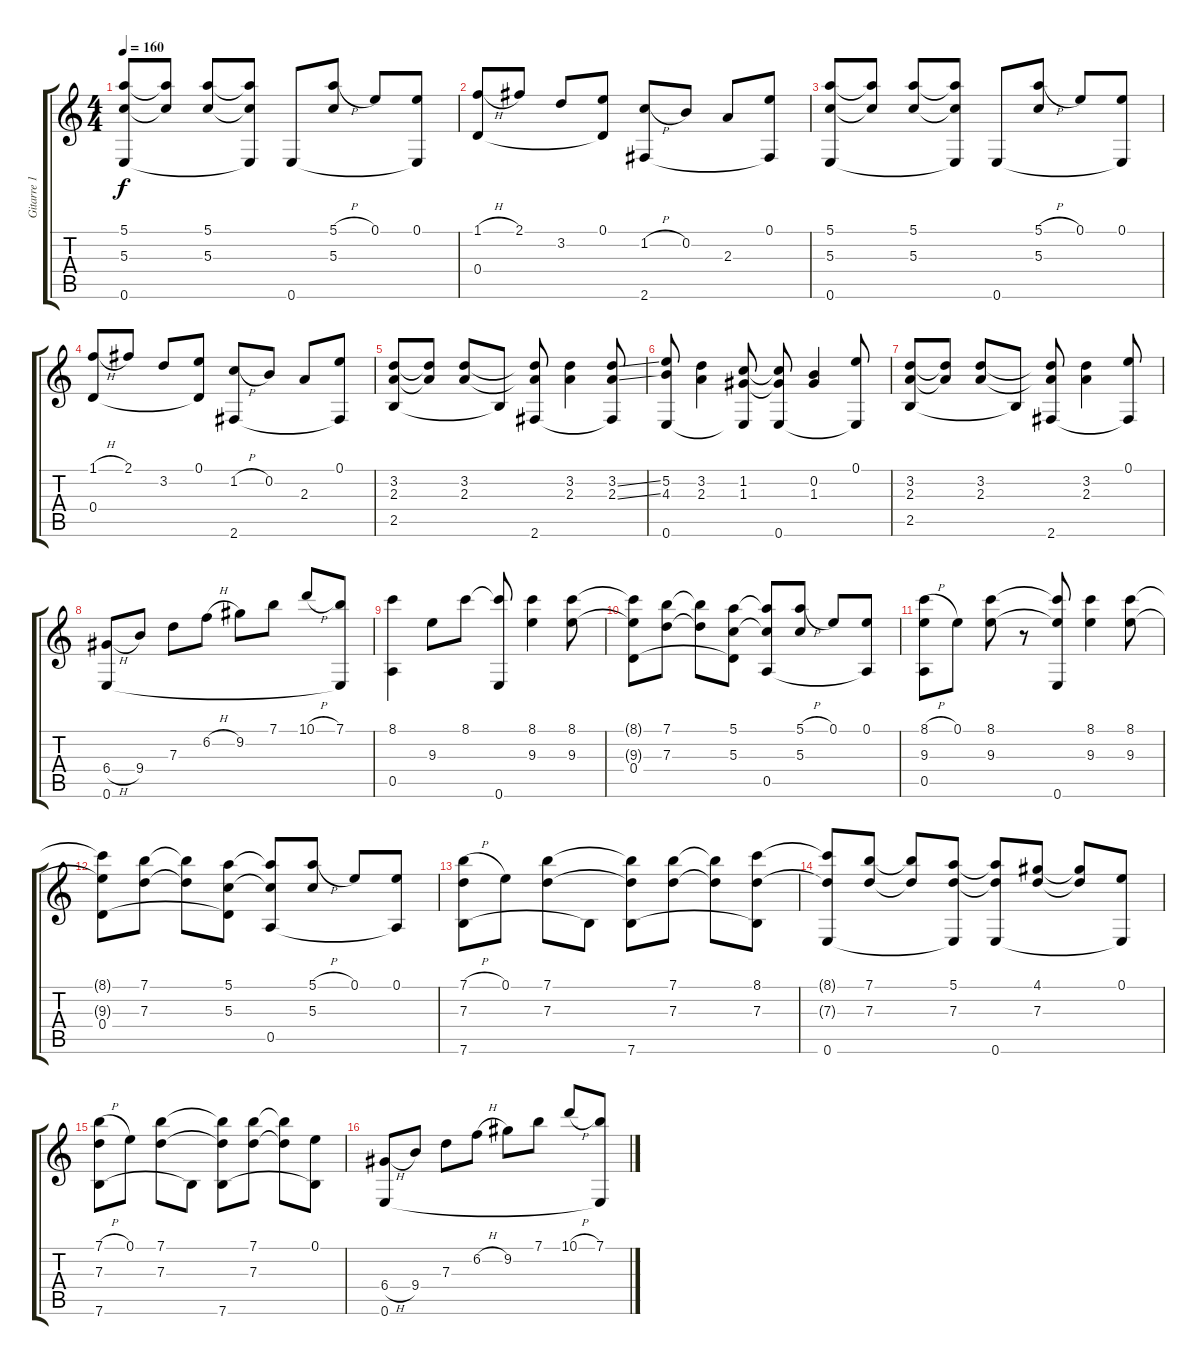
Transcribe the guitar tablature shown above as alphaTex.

\track ("Gitarre 1" "Gitarre 1") {instrument acousticguitarsteel}
\staff {score tabs}
\tuning (E4 B3 G3 D3 A2 E2) {hide}
\ts (4 4)
\tempo 160
\clef g2
\ks c
(5.1 5.3 0.6).8{dy f} (5.1{t} 5.3{t}).8 (5.1 5.3).8 (5.1{t} 5.3{t} 0.6{t}).8 0.6.8 (5.1{h} 5.3).8 0.1.8 (0.1 0.6{t}).8 |
(1.1{h} 0.4).8 2.1.8 3.2.8 (0.1 0.4{t}).8 (1.2{h} 2.6).8 0.2.8 2.3.8 (0.1 2.6{t}).8 |
(5.1 5.3 0.6).8 (5.1{t} 5.3{t}).8 (5.1 5.3).8 (5.1{t} 5.3{t} 0.6{t}).8 0.6.8 (5.1{h} 5.3).8 0.1.8 (0.1 0.6{t}).8 |
(1.1{h} 0.4).8 2.1.8 3.2.8 (0.1 0.4{t}).8 (1.2{h} 2.6).8 0.2.8 2.3.8 (0.1 2.6{t}).8 |
(3.2 2.3 2.5).8 (3.2{t} 2.3{t}).8 (3.2 2.3).8 2.5{t}.8 (3.2{t} 2.3{t} 2.6).8 (3.2 2.3).4 (3.2{ss} 2.3{ss} 2.6{t}).8 |
(5.2 4.3 0.6).8 (3.2 2.3).4 (1.2 1.3 0.6{t}).8 (1.2{t} 1.3{t} 0.6).8 (0.2 1.3).4 (0.1 0.6{t}).8 |
(3.2 2.3 2.5).8 (3.2{t} 2.3{t}).8 (3.2 2.3).8 2.5{t}.8 (3.2{t} 2.3{t} 2.6).8 (3.2 2.3).4 (0.1 2.6{t}).8 |
(6.4{h} 0.6).8 9.4.8 7.3.8 6.2{h}.8 9.2.8 7.1.8 10.1{h}.8 (7.1 0.6{t}).8 |
(8.1 0.5).4 9.3.8 8.1.8 (8.1{t} 0.6).8 (8.1 9.3).4 (8.1 9.3).8 |
(8.1{t} 9.3{t} 0.4).8 (7.1 7.3).8 (7.1{t} 7.3{t}).8 (5.1 5.3 0.4{t}).8 (5.1{t} 5.3{t} 0.5).8 (5.1{h} 5.3).8 0.1.8 (0.1 0.5{t}).8 |
(8.1{h} 9.3 0.5).8 0.1.8 (8.1 9.3).8 r.8 (8.1{t} 9.3{t} 0.6).8 (8.1 9.3).4 (8.1 9.3).8 |
(8.1{t} 9.3{t} 0.4).8 (7.1 7.3).8 (7.1{t} 7.3{t}).8 (5.1 5.3 0.4{t}).8 (5.1{t} 5.3{t} 0.5).8 (5.1{h} 5.3).8 0.1.8 (0.1 0.5{t}).8 |
(7.1{h} 7.3 7.6).8 0.1.8 (7.1 7.3).8 7.6{t}.8 (7.1{t} 7.3{t} 7.6).8 (7.1 7.3).8 (7.1{t} 7.3{t}).8 (8.1 7.3 7.6{t}).8 |
(8.1{t} 7.3{t} 0.6).8 (7.1 7.3).8 (7.1{t} 7.3{t}).8 (5.1 7.3 0.6{t}).8 (5.1{t} 7.3{t} 0.6).8 (4.1 7.3).8 (4.1{t} 7.3{t}).8 (0.1 0.6{t}).8 |
(7.1{h} 7.3 7.6).8 0.1.8 (7.1 7.3).8 7.6{t}.8 (7.1{t} 7.3{t} 7.6).8 (7.1 7.3).8 (7.1{t} 7.3{t}).8 (0.1 7.6{t}).8 |
(6.4{h} 0.6).8 9.4.8 7.3.8 6.2{h}.8 9.2.8 7.1.8 10.1{h}.8 (7.1 0.6{t}).8
